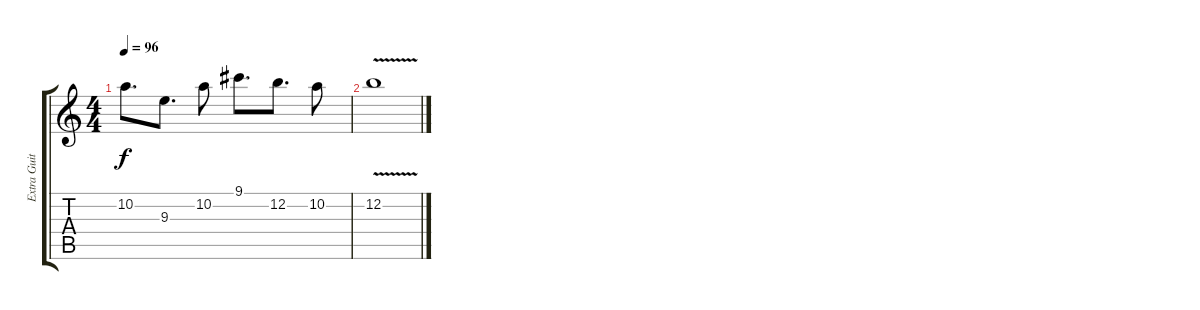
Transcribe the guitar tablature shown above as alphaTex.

\track ("Extra Guitar #2" "Extra Guit") {instrument distortionguitar}
\staff {score tabs}
\tuning (E4 B3 G3 D3 A2 E2) {hide}
\ts (4 4)
\tempo 96
\clef g2
\ks c
10.2.8{d dy f} 9.3.8{d} 10.2.8 9.1.8{d} 12.2.8{d} 10.2.8 |
12.2{v}.1
